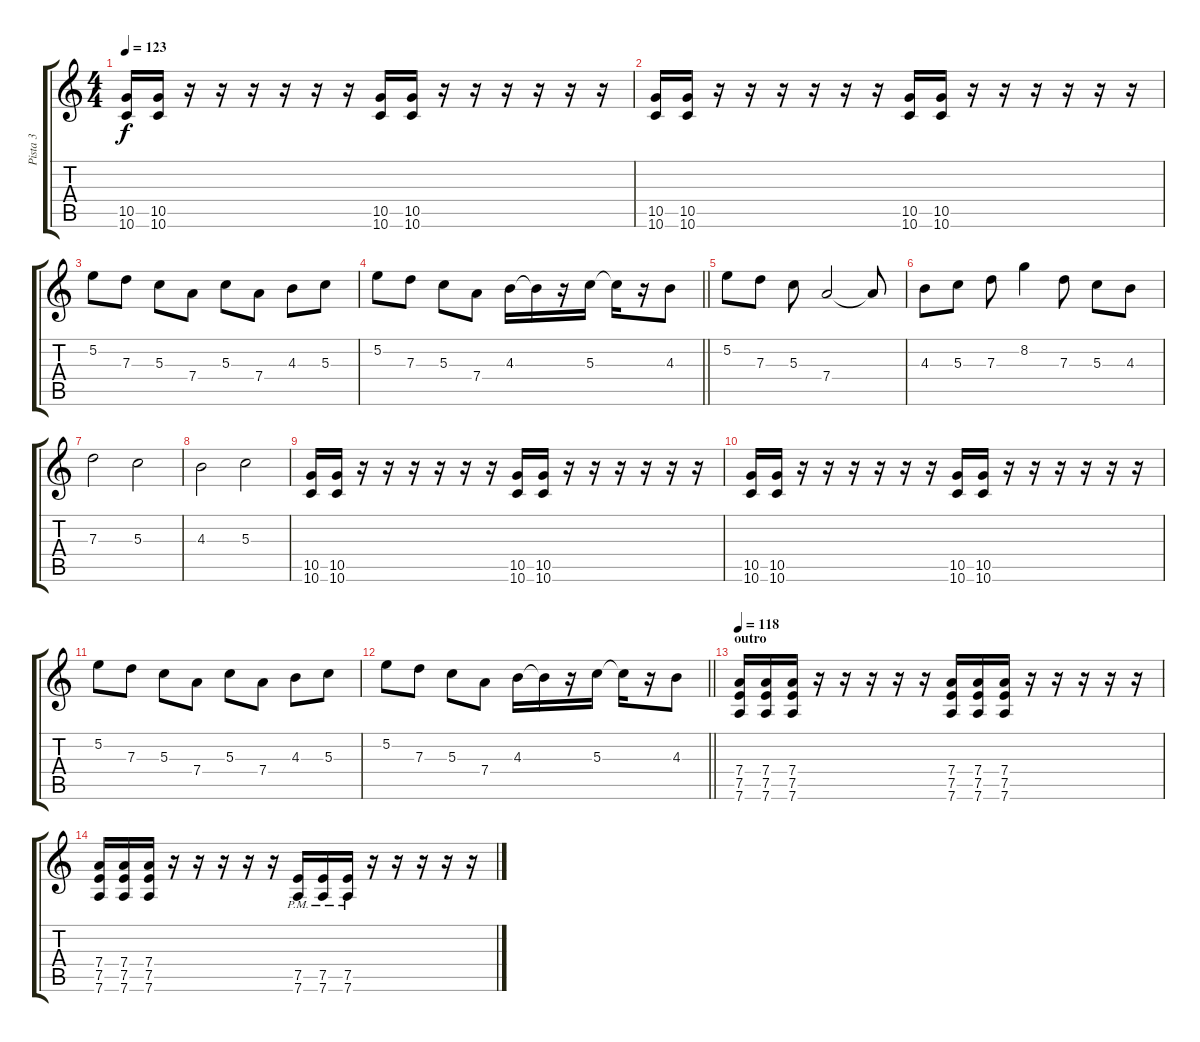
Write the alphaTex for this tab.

\track ("Pista 3" "Pista 3") {instrument distortionguitar}
\staff {score tabs}
\tuning (E4 B3 G3 D3 A2 D2) {hide}
\ts (4 4)
\tempo 123
\clef g2
\ks aminor
(10.5 10.6).16{dy f} (10.5 10.6).16 r.16 r.16 r.16 r.16 r.16 r.16 (10.5 10.6).16 (10.5 10.6).16 r.16 r.16 r.16 r.16 r.16 r.16 |
(10.5 10.6).16 (10.5 10.6).16 r.16 r.16 r.16 r.16 r.16 r.16 (10.5 10.6).16 (10.5 10.6).16 r.16 r.16 r.16 r.16 r.16 r.16 |
5.2.8 7.3.8 5.3.8 7.4.8 5.3.8 7.4.8 4.3.8 5.3.8 |
\barLineRight lightlight
5.2.8 7.3.8 5.3.8 7.4.8 4.3.16 4.3{t}.16 r.16 5.3.16 5.3{t}.16 r.16 4.3.8 |
5.2.8 7.3.8 5.3.8 7.4.2 7.4{t}.8 |
4.3.8 5.3.8 7.3.8 8.2.4 7.3.8 5.3.8 4.3.8 |
7.3.2 5.3.2 |
4.3.2 5.3.2 |
(10.5 10.6).16 (10.5 10.6).16 r.16 r.16 r.16 r.16 r.16 r.16 (10.5 10.6).16 (10.5 10.6).16 r.16 r.16 r.16 r.16 r.16 r.16 |
(10.5 10.6).16 (10.5 10.6).16 r.16 r.16 r.16 r.16 r.16 r.16 (10.5 10.6).16 (10.5 10.6).16 r.16 r.16 r.16 r.16 r.16 r.16 |
5.2.8 7.3.8 5.3.8 7.4.8 5.3.8 7.4.8 4.3.8 5.3.8 |
\barLineRight lightlight
5.2.8 7.3.8 5.3.8 7.4.8 4.3.16 4.3{t}.16 r.16 5.3.16 5.3{t}.16 r.16 4.3.8 |
\section ("" "outro")
\tempo 118
(7.4 7.5 7.6).16 (7.4 7.5 7.6).16 (7.4 7.5 7.6).16 r.16 r.16 r.16 r.16 r.16 (7.4 7.5 7.6).16 (7.4 7.5 7.6).16 (7.4 7.5 7.6).16 r.16 r.16 r.16 r.16 r.16 |
(7.4 7.5 7.6).16 (7.4 7.5 7.6).16 (7.4 7.5 7.6).16 r.16 r.16 r.16 r.16 r.16 (7.5{pm} 7.6{pm}).16 (7.5{pm} 7.6{pm}).16 (7.5{pm} 7.6{pm}).16 r.16 r.16 r.16 r.16 r.16
